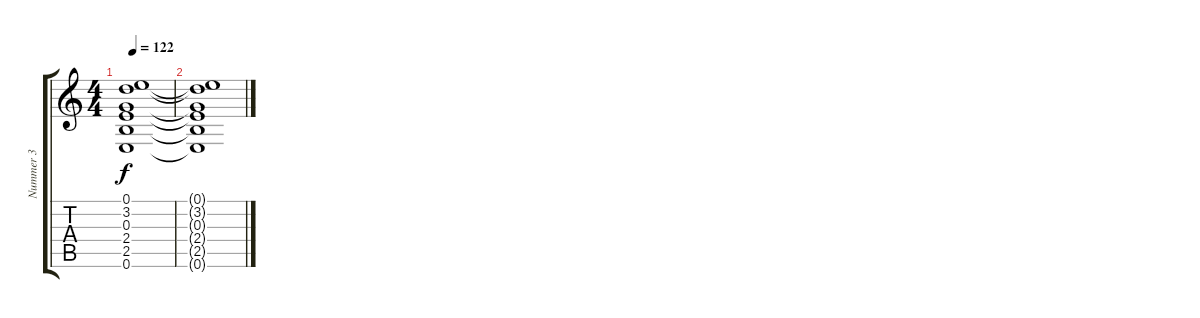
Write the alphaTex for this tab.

\track ("Nummer 3" "Nummer 3") {instrument electricguitarclean}
\staff {score tabs}
\tuning (E4 B3 G3 D3 A2 E2) {hide}
\ts (4 4)
\tempo 122
\clef g2
\ks c
(0.1{t} 3.2{t} 0.3{t} 2.4{t} 2.5{t} 0.6{t}).1{dy f} |
(0.1{t} 3.2{t} 0.3{t} 2.4{t} 2.5{t} 0.6{t}).1
